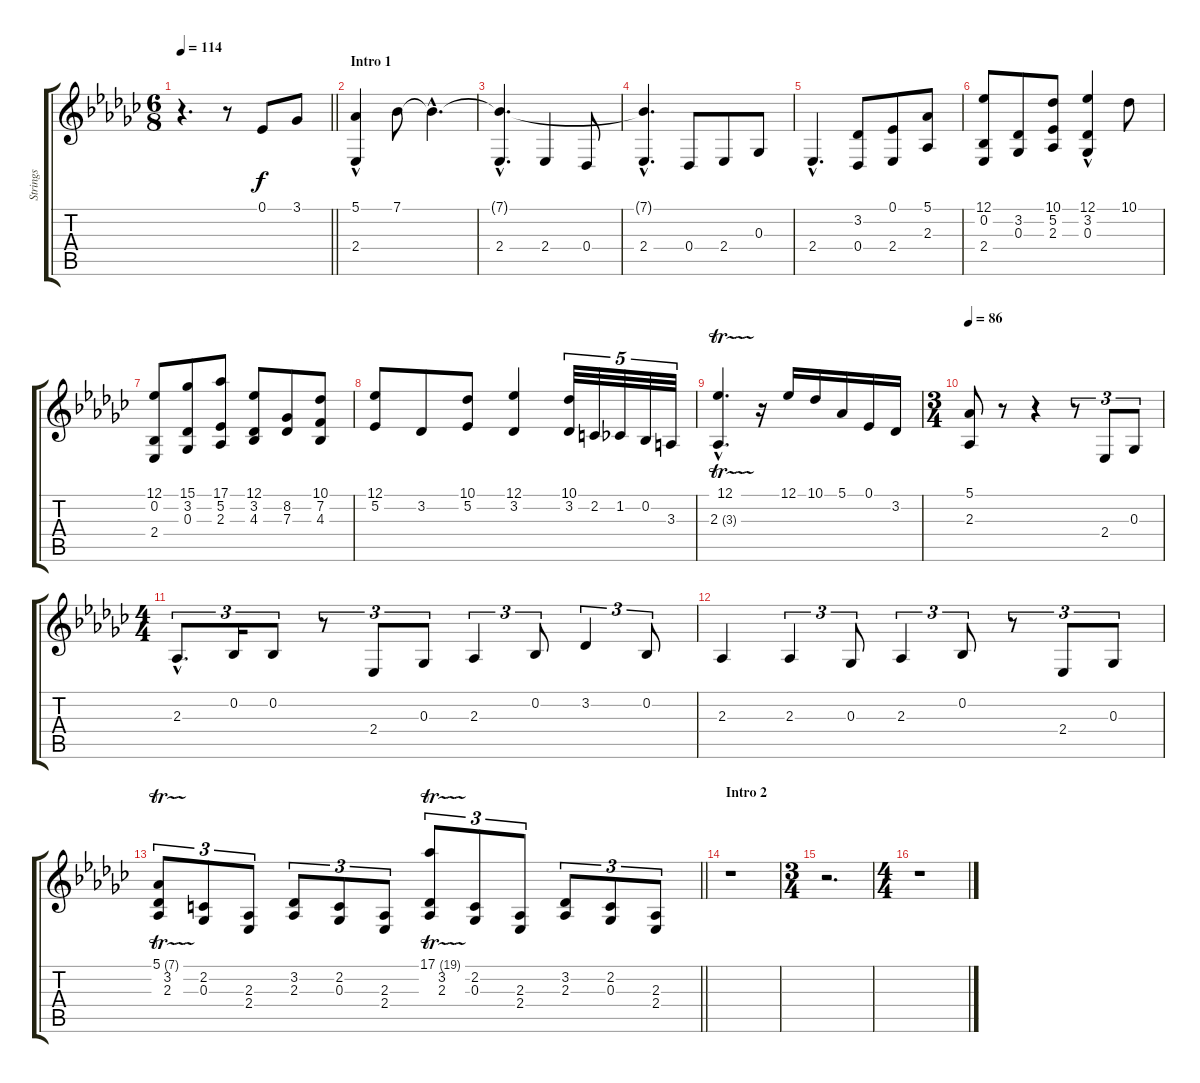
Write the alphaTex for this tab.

\track ("Strings" "Strings") {instrument stringensemble1}
\staff {score tabs}
\tuning (Eb4 Bb3 Gb3 Db3 Ab2 Eb2) {hide}
\ts (6 8)
\tempo 114
\clef g2
\barLineRight lightlight
\ks ebminor
r.4{d dy f instrument stringensemble1} r.8 0.1.8 3.1.8 |
\section ("" "Intro 1")
(5.1 2.4{hac}).4 7.1.8 7.1{hac t}.4{d} |
(7.1{hac t} 2.4{hac}).4{d} 2.4.4 0.4.8 |
(7.1{hac t} 2.4{hac}).4{d} 0.4.8 2.4.8 0.3.8 |
2.4{hac}.4{d} (3.2 0.4).8 (0.1 2.4).8 (5.1 2.3).8 |
(12.1 0.2 2.4).8 (3.2 0.3).8 (10.1 5.2 2.3).8 (12.1 3.2{hac} 0.3{hac}).4 10.1.8 |
(12.1 0.2 2.4).8 (15.1 3.2 0.3).8 (17.1 5.2 2.3).8 (12.1 3.2 4.3).8 (8.2 7.3).8 (10.1 7.2 4.3).8 |
(12.1 5.2).8 3.2.8 (10.1 5.2).8 (12.1 3.2).4 (10.1 3.2).32{tu (5 4)} 2.2.32{tu (5 4)} 1.2.32{tu (5 4)} 0.2.32{tu (5 4)} 3.3.32{tu (5 4)} |
(12.1{hac} 2.3{tr (3 64) hac}).4{d} r.16 12.1.16 10.1.16 5.1.16 0.1.16 3.2.16 |
\ts (3 4)
\tempo 86
(5.1 2.3).8 r.8 r.4 r.8{tu (3 2)} 2.4.8{tu (3 2)} 0.3.8{tu (3 2)} |
\ts (4 4)
2.3{hac}.8{d tu (3 2)} 0.2.16{tu (3 2)} 0.2.8{tu (3 2)} r.8{tu (3 2)} 2.4.8{tu (3 2)} 0.3.8{tu (3 2)} 2.3.4{tu (3 2)} 0.2.8{tu (3 2)} 3.2.4{tu (3 2)} 0.2.8{tu (3 2)} |
2.3.4 2.3.4{tu (3 2)} 0.3.8{tu (3 2)} 2.3.4{tu (3 2)} 0.2.8{tu (3 2)} r.8{tu (3 2)} 2.4.8{tu (3 2)} 0.3.8{tu (3 2)} |
\barLineRight lightlight
(5.1{tr (7 32)} 3.2 2.3).8{tu (3 2)} (2.2 0.3).8{tu (3 2)} (2.3 2.4).8{tu (3 2)} (3.2 2.3).8{tu (3 2)} (2.2 0.3).8{tu (3 2)} (2.3 2.4).8{tu (3 2)} (17.1{tr (19 32)} 3.2 2.3).8{tu (3 2)} (2.2 0.3).8{tu (3 2)} (2.3 2.4).8{tu (3 2)} (3.2 2.3).8{tu (3 2)} (2.2 0.3).8{tu (3 2)} (2.3 2.4).8{tu (3 2)} |
\section ("" "Intro 2")
r.1 |
\ts (3 4)
r.2{d} |
\ts (4 4)
r.1
